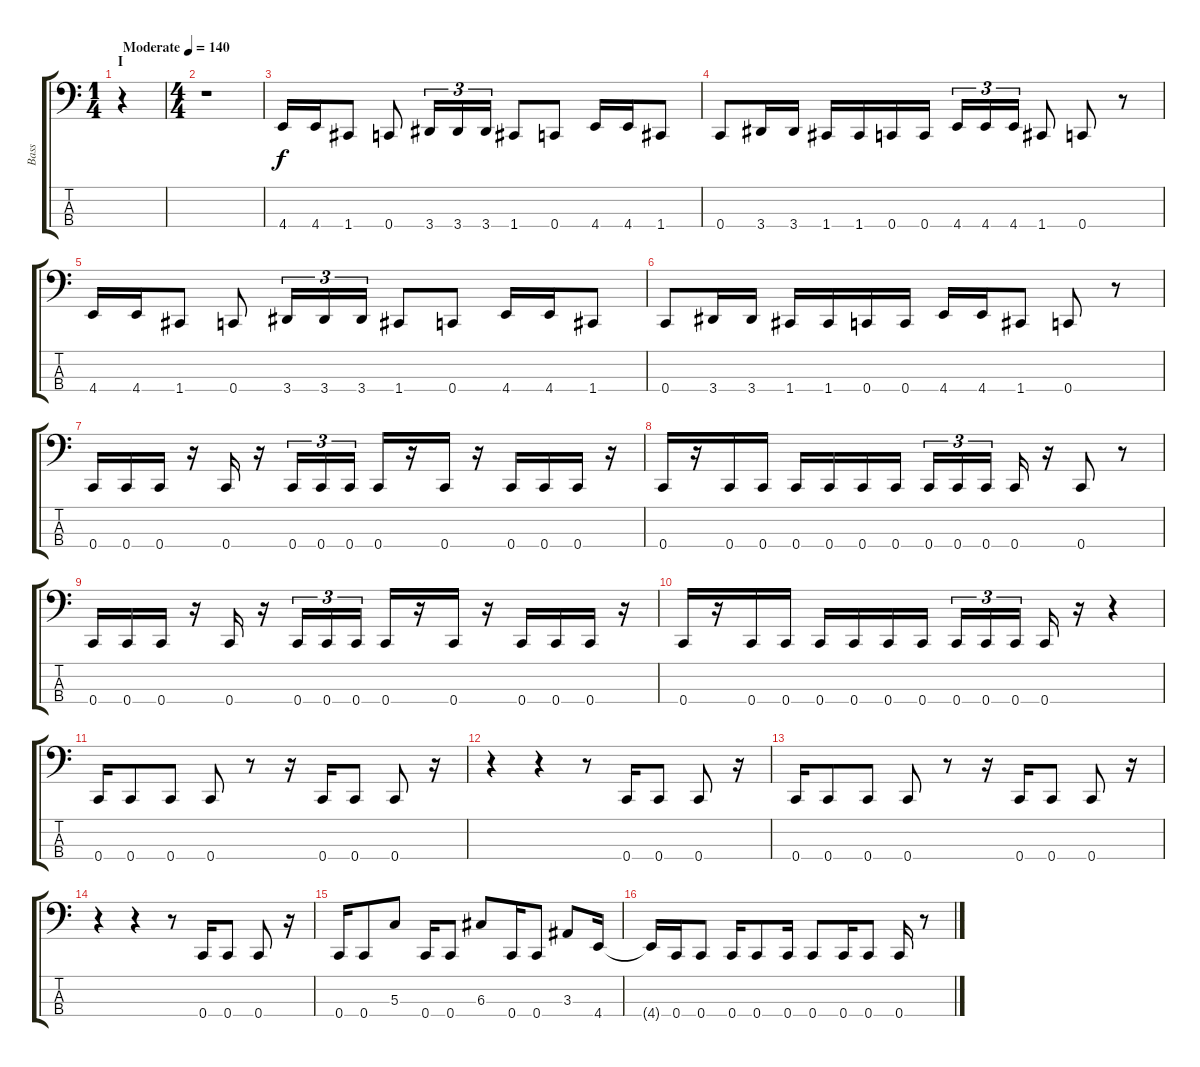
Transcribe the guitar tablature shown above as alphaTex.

\track ("Bass" "Bass") {instrument electricbasspick}
\staff {score tabs}
\tuning (F2 C2 G1 C1) {hide}
\ts (1 4)
\section ("" "I")
\tempo (140 "Moderate")
\clef f4
\ks c
r.4{dy f instrument electricbasspick} |
\ts (4 4)
r.1 |
4.4.16 4.4.16 1.4.8 0.4.8 3.4.16{tu (3 2)} 3.4.16{tu (3 2)} 3.4.16{tu (3 2)} 1.4.8 0.4.8 4.4.16 4.4.16 1.4.8 |
0.4.8 3.4.16 3.4.16 1.4.16 1.4.16 0.4.16 0.4.16 4.4.16{tu (3 2)} 4.4.16{tu (3 2)} 4.4.16{tu (3 2)} 1.4.8 0.4.8 r.8 |
4.4.16 4.4.16 1.4.8 0.4.8 3.4.16{tu (3 2)} 3.4.16{tu (3 2)} 3.4.16{tu (3 2)} 1.4.8 0.4.8 4.4.16 4.4.16 1.4.8 |
0.4.8 3.4.16 3.4.16 1.4.16 1.4.16 0.4.16 0.4.16 4.4.16 4.4.16 1.4.8 0.4.8 r.8 |
0.4.16 0.4.16 0.4.16 r.16 0.4.16 r.16 0.4.16{tu (3 2)} 0.4.16{tu (3 2)} 0.4.16{tu (3 2)} 0.4.16 r.16 0.4.16 r.16 0.4.16 0.4.16 0.4.16 r.16 |
0.4.16 r.16 0.4.16 0.4.16 0.4.16 0.4.16 0.4.16 0.4.16 0.4.16{tu (3 2)} 0.4.16{tu (3 2)} 0.4.16{tu (3 2) beam splitsecondary} 0.4.16 r.16 0.4.8 r.8 |
0.4.16 0.4.16 0.4.16 r.16 0.4.16 r.16 0.4.16{tu (3 2)} 0.4.16{tu (3 2)} 0.4.16{tu (3 2)} 0.4.16 r.16 0.4.16 r.16 0.4.16 0.4.16 0.4.16 r.16 |
0.4.16 r.16 0.4.16 0.4.16 0.4.16 0.4.16 0.4.16 0.4.16 0.4.16{tu (3 2)} 0.4.16{tu (3 2)} 0.4.16{tu (3 2) beam splitsecondary} 0.4.16 r.16 r.4 |
0.4.16 0.4.8 0.4.8 0.4.8 r.8 r.16 0.4.16 0.4.8 0.4.8 r.16 |
r.4 r.4 r.8 0.4.16 0.4.8 0.4.8 r.16 |
0.4.16 0.4.8 0.4.8 0.4.8 r.8 r.16 0.4.16 0.4.8 0.4.8 r.16 |
r.4 r.4 r.8 0.4.16 0.4.8 0.4.8 r.16 |
0.4.16 0.4.8 5.3.8 0.4.16 0.4.8 6.3.8 0.4.16 0.4.8 3.3.8 4.4.16 |
4.4{t}.16 0.4.16 0.4.8 0.4.16 0.4.8 0.4.16 0.4.8 0.4.16 0.4.8 0.4.16 r.8
